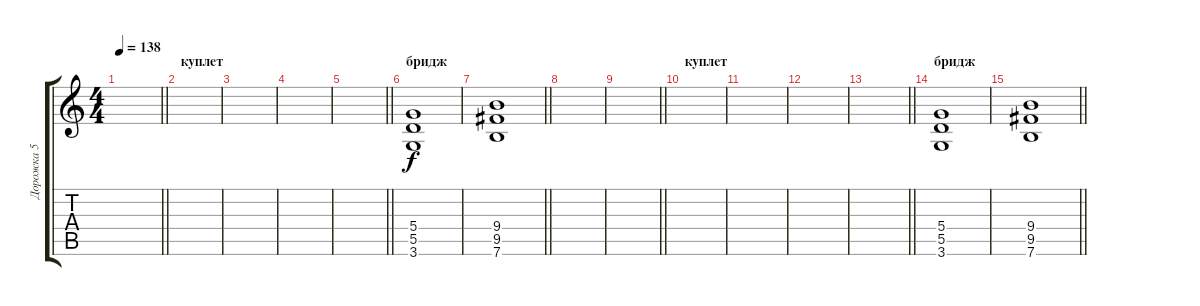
\track ("Дорожка 5" "Дорожка 5") {instrument overdrivenguitar}
\staff {score tabs}
\tuning (E4 B3 G3 D3 A2 E2) {hide}
\ts (4 4)
\tempo 138
\clef g2
\barLineRight lightlight
\ks c
|
\section ("" "куплет")
|
|
|
\barLineRight lightlight
|
\section ("" "бридж")
(5.4 5.5 3.6).1 |
\barLineRight lightlight
(9.4 9.5 7.6).1 |
\section ("" "")
|
\barLineRight lightlight
|
\section ("" "куплет")
|
|
|
\barLineRight lightlight
|
\section ("" "бридж")
(5.4 5.5 3.6).1 |
\barLineRight lightlight
(9.4 9.5 7.6).1
